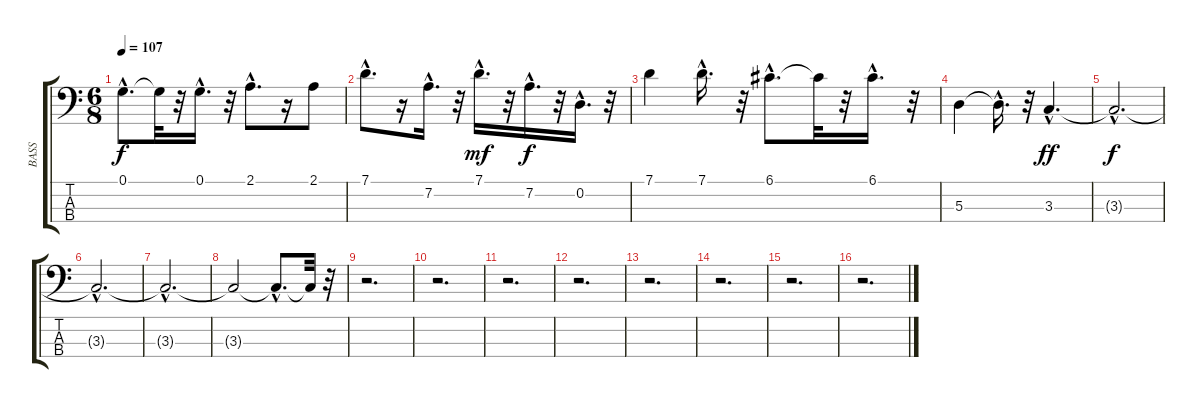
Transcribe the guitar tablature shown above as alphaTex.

\track ("BASS" "BASS") {instrument fretlessbass}
\staff {score tabs}
\tuning (G2 D2 A1 E1) {hide}
\ts (6 8)
\tempo 107
\clef f4
\ks c
0.1{hac}.8{d dy f} 0.1{t}.32 r.32 0.1{hac}.16{d} r.32 2.1{hac}.8{d} r.16 2.1.8 |
7.1{hac}.8{d} r.16 7.2{hac}.16{d} r.32 7.1{hac}.16{d dy mf} r.32 7.2{hac}.16{d dy f} r.32 0.2{hac}.16{d} r.32 |
7.1.4 7.1{hac}.16{d} r.32 6.1{hac}.8{d} 6.1{t}.32 r.32 6.1{hac}.16{d} r.32 |
5.3.4 5.3{hac t}.16{d} r.32 3.3{hac}.4{d dy ff} |
3.3{hac t}.2{d dy f} |
3.3{hac t}.2{d} |
3.3{hac t}.2{d} |
3.3{t}.2 3.3{hac t}.8{d} 3.3{t}.32 r.32 |
r.2{d} |
r.2{d} |
r.2{d} |
r.2{d} |
r.2{d} |
r.2{d} |
r.2{d} |
r.2{d}
